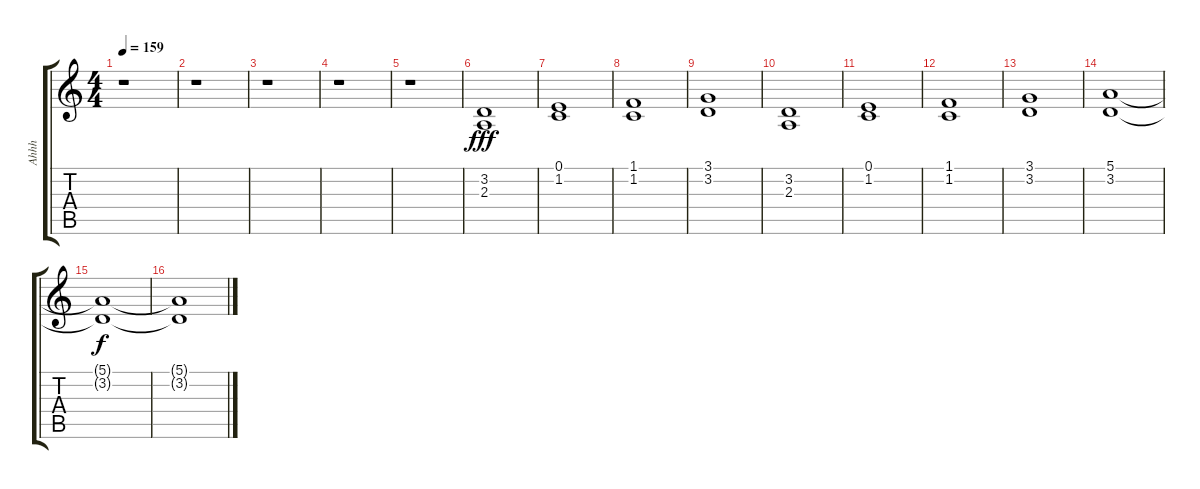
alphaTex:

\track ("Ahhh" "Ahhh") {instrument choiraahs}
\staff {score tabs}
\tuning (E4 B3 G3 D3 A2 E2) {hide}
\ts (4 4)
\tempo 159
\clef g2
\ks c
r.1{dy fff instrument choiraahs} |
r.1 |
r.1 |
r.1 |
r.1 |
(3.2 2.3).1 |
(0.1 1.2).1 |
(1.1 1.2).1 |
(3.1 3.2).1 |
(3.2 2.3).1 |
(0.1 1.2).1 |
(1.1 1.2).1 |
(3.1 3.2).1 |
(5.1 3.2).1 |
(5.1{t} 3.2{t}).1{dy f} |
(5.1{t} 3.2{t}).1
